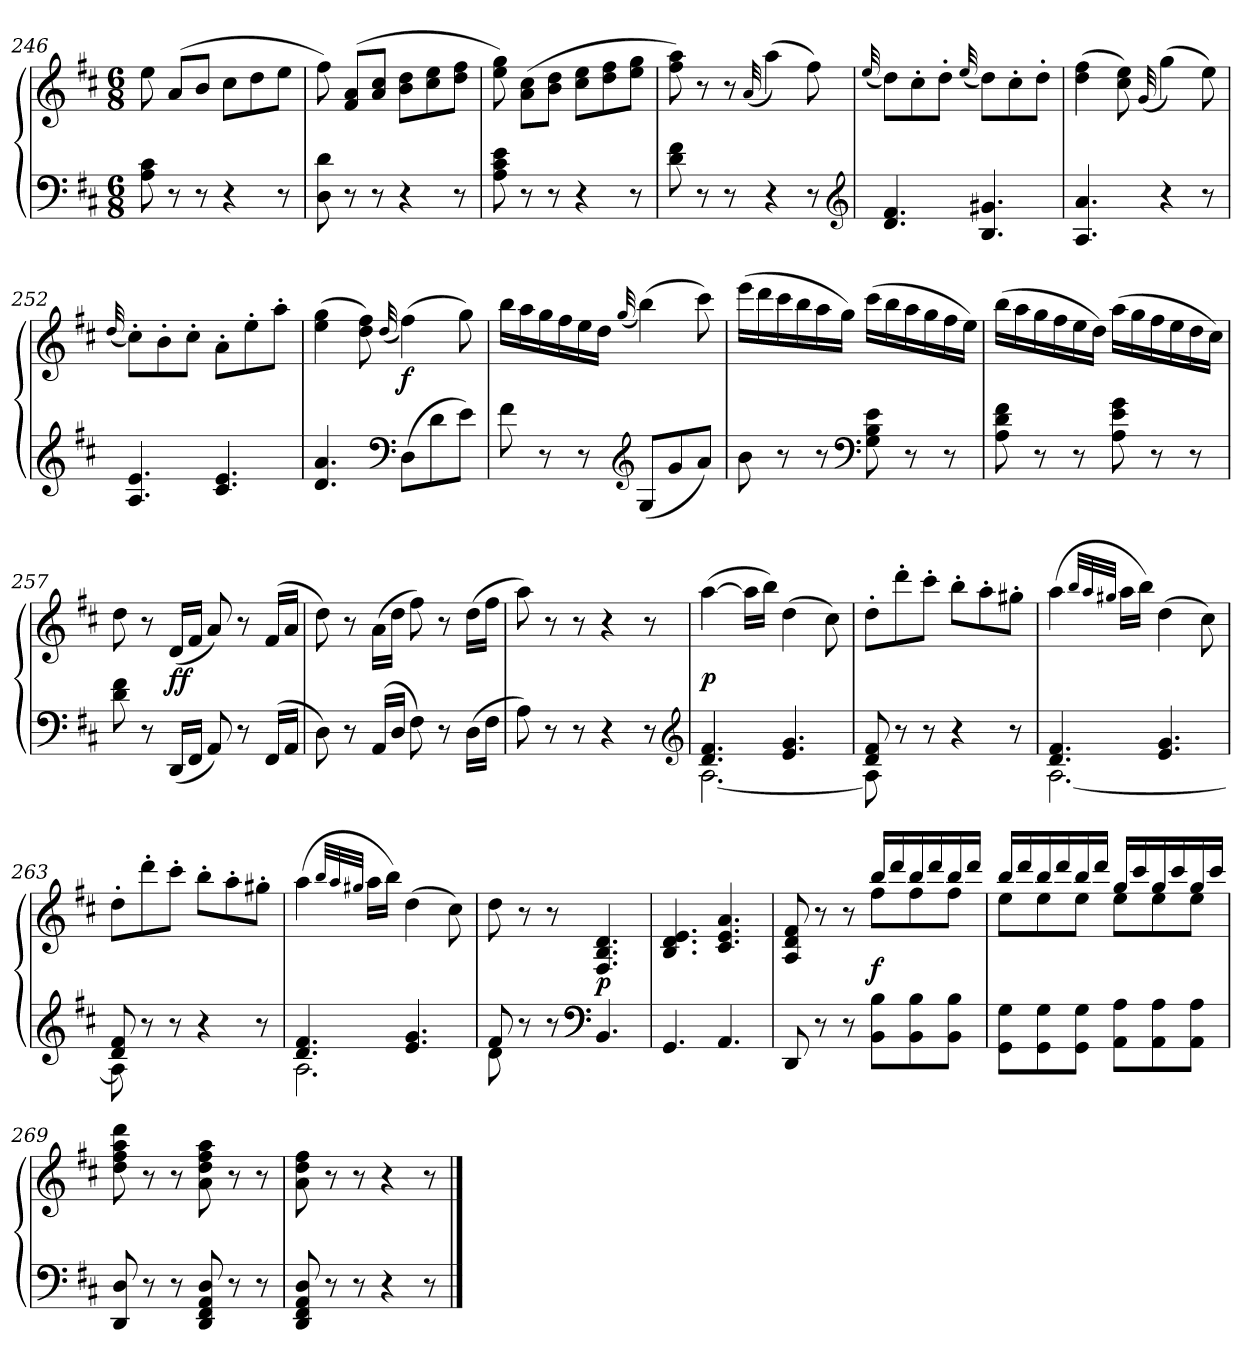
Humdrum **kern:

**kern	**kern	**dynam
*part1	*part1	*part1
*staff2	*staff1	*staff1/2
*clefF4	*clefG2	*
*k[f#c#]	*k[f#c#]	*
*D:	*D:	*
*M6/8	*M6/8	*
=246	=246	=246
8A 8c#	8ee	.
8r	(>8aL	.
8r	8bJ	.
4r	8cc#L	.
.	8dd	.
8r	8eeJ	.
=247	=247	=247
8D 8d	8ff#)	.
8r	(>8f# 8aL	.
8r	8a 8cc#J	.
4r	8b 8ddL	.
.	8cc# 8ee	.
8r	8dd 8ff#J	.
=248	=248	=248
8A 8c# 8e	8ee 8gg)	.
8r	(8a 8cc#L	.
8r	8b 8ddJ	.
4r	8cc# 8eeL	.
.	8dd 8ff#	.
8r	8ee 8ggJ	.
=249	=249	=249
8d 8f#	8ff# 8aa)	.
8r	8r	.
8r	8r	.
.	(32qqa/	.
4r	(4aa)	.
8r	8ff#)	.
*clefG2	*	*
=250	=250	=250
.	(32qqee/	.
4.d 4.f#	8ddL)	.
.	8cc#'	.
.	8dd'J	.
.	(32qqee/	.
4.B 4.g#X	8ddL)	.
.	8cc#'	.
.	8dd'J	.
=251	=251	=251
4.A 4.a	(4dd 4ff#	.
.	8cc# 8ee)	.
.	(32qqg/	.
4r	(4gg)	.
8r	8ee)	.
=252	=252	=252
.	(32qqdd/	.
4.A 4.e	8cc#'L)	.
.	8b'	.
.	8cc#'J	.
4.c# 4.e	8a'L	.
.	8ee'	.
.	8aa'J	.
=253	=253	=253
4.d 4.a	(4ee 4gg	.
.	8dd 8ff#)	.
*clefF4	*	*
.	(32qqdd/	.
(8DL	(4ff#)	f
8d	.	.
8eJ)	8gg)	.
=254	=254	=254
8f#	16bbLL	.
.	16aa	.
8r	16gg	.
.	16ff#	.
8r	16ee	.
.	16ddJJ	.
*clefG2	*	*
.	(32qqgg/	.
(8GL	(4bb)	.
8g	.	.
8aJ)	8ccc#)	.
=255	=255	=255
8b	(16eeeLL	.
.	16ddd	.
8r	16ccc#	.
.	16bb	.
8r	16aa	.
.	16ggJJ)	.
*clefF4	*	*
8G 8B 8e	(16ccc#LL	.
.	16bb	.
8r	16aa	.
.	16gg	.
8r	16ff#	.
.	16eeJJ)	.
=256	=256	=256
8A 8d 8f#	(16bbLL	.
.	16aa	.
8r	16gg	.
.	16ff#	.
8r	16ee	.
.	16ddJJ)	.
8A 8e 8g	(16aaLL	.
.	16gg	.
8r	16ff#	.
.	16ee	.
8r	16dd	.
.	16cc#JJ)	.
=257	=257	=257
8d 8f#	8dd	.
8r	8r	.
(16DDLL	(16dLL	ff
16FF#JJ	16f#JJ	.
8AA)	8a)	.
8r	8r	.
(16FF#LL	(>16f#LL	.
16AAJJ	16aJJ	.
=258	=258	=258
8D)	8dd)	.
8r	8r	.
(>16AALL	(16aLL	.
16DJJ	16ddJJ	.
8F#)	8ff#)	.
8r	8r	.
(16DLL	(16ddLL	.
16F#JJ	16ff#JJ	.
=259	=259	=259
8A)	8aa)	.
8r	8r	.
8r	8r	.
4r	4r	.
8r	8r	.
*clefG2	*	*
=260	=260	=260
*^	*	*
4.d 4.f#	[2.A	([4aa	p
.	.	16aaLL]	.
.	.	16bbJJ)	.
4.e 4.g	.	(4dd	.
.	.	8cc#)	.
=261	=261	=261	=261
8d 8f#	8A]	8dd'L	.
8r	8ryy	8ddd'	.
8r	2ryy	8ccc#'J	.
4r	.	8bb'L	.
.	.	8aa'	.
8r	.	8gg#X'J	.
=262	=262	=262	=262
4.d 4.f#	[2.A	(4aa	.
.	.	32qbb/LLL	.
.	.	32qaa/	.
.	.	32qgg#X/JJJ	.
.	.	16aaLL	.
.	.	16bbJJ)	.
4.e 4.g	.	(4dd	.
.	.	8cc#)	.
=263	=263	=263	=263
8d 8f#	8A]	8dd'L	.
8r	8ryy	8ddd'	.
8r	2ryy	8ccc#'J	.
4r	.	8bb'L	.
.	.	8aa'	.
8r	.	8gg#X'J	.
=264	=264	=264	=264
4.d 4.f#	2.A	(4aa	.
.	.	32qbb/LLL	.
.	.	32qaa/	.
.	.	32qgg#X/JJJ	.
.	.	16aaLL	.
.	.	16bbJJ)	.
4.e 4.g	.	(4dd	.
.	.	8cc#)	.
=265	=265	=265	=265
8f#	8d	8dd	.
8r	8ryy	8r	.
8r	8ryy	8r	.
*clefF4	*	*	*
4.BB	4.ryy	4.F# 4.B 4.d	p
*v	*v	*	*
=266	=266	=266
4.GG	4.B 4.d 4.e	.
4.AA	4.c# 4.e 4.a	.
=267	=267	=267
*	*^	*
8DD	4.ryy	8A/ 8d/ 8f#/	.
8r	.	8r	.
8r	.	8r	.
8BB 8BL	16bbLL	8ff#L	f
.	16ddd	.	.
8BB 8B	16bb	8ff#	.
.	16ddd	.	.
8BB 8BJ	16bb	8ff#J	.
.	16dddJJ	.	.
=268	=268	=268	=268
8GG\ 8G\L	16bbLL	8eeL	.
.	16ddd	.	.
8GG\ 8G\	16bb	8ee	.
.	16ddd	.	.
8GG\ 8G\J	16bb	8eeJ	.
.	16dddJJ	.	.
8AA 8AL	16ggLL	8eeL	.
.	16ccc#	.	.
8AA 8A	16gg	8ee	.
.	16ccc#	.	.
8AA 8AJ	16gg	8eeJ	.
.	16ccc#JJ	.	.
*	*v	*v	*
=269	=269	=269
8DD 8D	8dd 8ff# 8aa 8ddd	.
8r	8r	.
8r	8r	.
8DD 8FF# 8AA 8D	8a 8dd 8ff# 8aa	.
8r	8r	.
8r	8r	.
=270	=270	=270
8DD 8FF# 8AA 8D	8a 8dd 8ff#	.
8r	8r	.
8r	8r	.
4r	4r	.
8r	8r	.
==	==	==
*-	*-	*-
